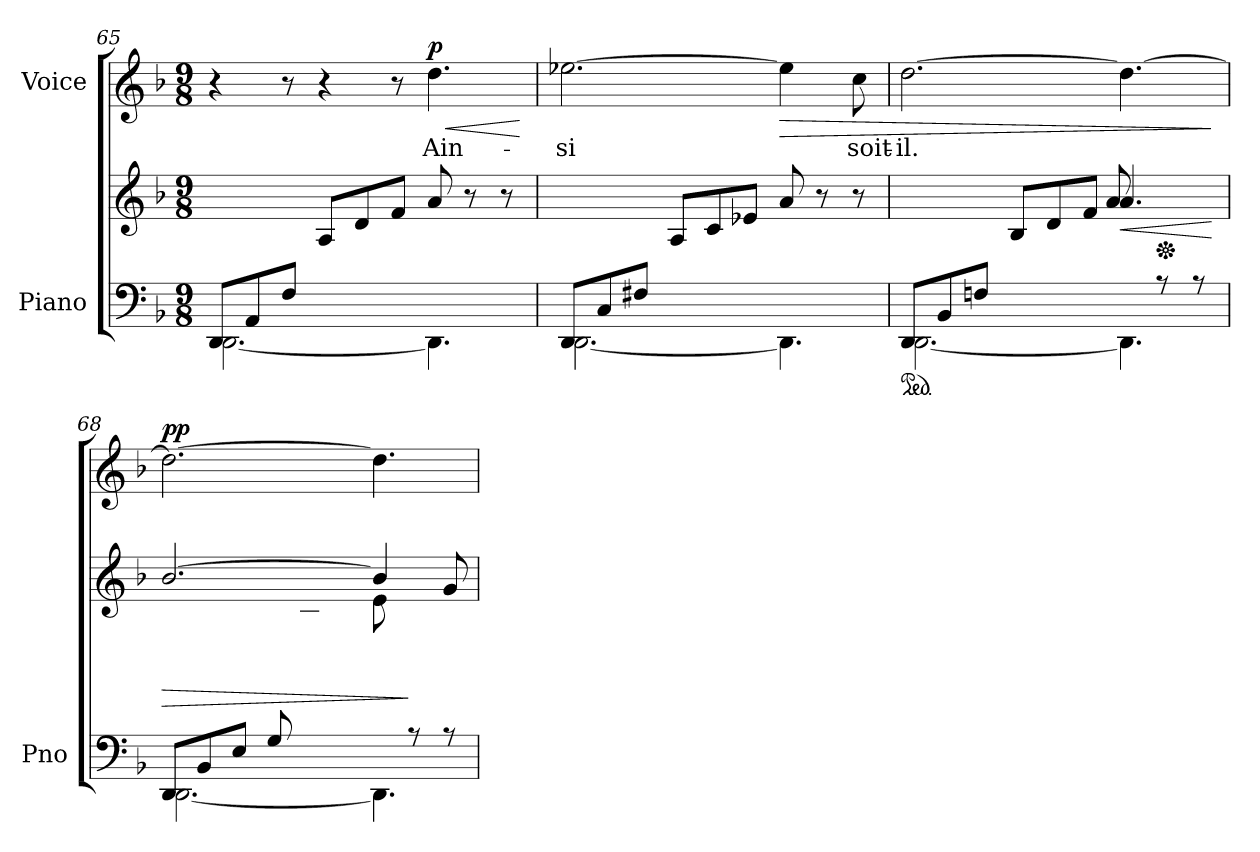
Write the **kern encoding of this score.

**kern	**kern	**dynam	**kern	**text	**dynam
*part2	*part2	*part2	*part1	*part1	*part1
*staff3	*staff2	*staff2/3	*staff1	*staff1	*staff1
*I"Piano	*	*	*I"Voice	*	*
*I'Pno	*	*	*	*	*
*clefF4	*clefG2	*	*clefG2	*	*
*k[b-]	*k[b-]	*	*k[b-]	*	*
*M9/8	*M9/8	*	*M9/8	*	*
=65	=65	=65	=65	=65	=65
*^	*	*	*	*	*
8DD/L	(>[2.DD\	4.ryy	.	4r	.	.
8AA/	.	.	.	.	.	.
8F/J	.	.	.	8r	.	.
4.ryy	.	8A/L	.	4r	.	.
.	.	8d/	.	.	.	.
.	.	8f/J	.	8r	.	.
!	!	!	!	!	!	!LO:HP:b
!	!	!	!	!	!	!LO:DY:n=1:a
4ryy	4.DD\]	8a/	.	4.dd\	Ain-	< p
.	.	8r	.	.	.	.
8ryy	.	8r	.	.	.	.
*v	*v	*	*	*	*	*
.	.	.	.	.	[
=66	=66	=66	=66	=66	=66
*^	*	*	*	*	*
8DD/L	(>[2.DD\	4.ryy	.	[2.ee-X\	-si	.
8C/	.	.	.	.	.	.
8F#X/J	.	.	.	.	.	.
4.ryy	.	8A/L	.	.	.	.
.	.	8c/	.	.	.	.
.	.	8e-X/J	.	.	.	.
!	!	!	!	!	!	!LO:HP:b
4ryy	4.DD\]	8a/)	.	4ee-\]	.	>
.	.	8r	.	.	.	.
8ryy	.	8r	.	8cc\	soit-	.
=67	=67	=67	=67	=67	=67	=67
*ped	*	*	*	*	*	*
*	*	*^	*	*	*	*
8DD/L	[2.DD\	4.ryy	2.ryy	.	[2.dd\	-il.	.
8BB-/	.	.	.	.	.	.	.
8Fn/J	.	.	.	.	.	.	.
4.ryy	.	8B-/L	.	.	.	.	.
.	.	8d/	.	.	.	.	.
.	.	8f/J	.	.	.	.	.
!	!	!	!	!LO:HP:b	!	!	!
8ryy	4.DD\]	4.a/)	8a/	<	4.dd\_	.	.
*	*	*Xped	*	*	*	*	*
8r	.	.	4ryy	.	.	.	.
8r	.	.	.	.	.	.	.
*v	*v	*	*	*	*	*	*
*	*v	*v	*	*	*	*
.	.	[	.	.	]
=68	=68	=68	=68	=68	=68
*^	*	*	*	*	*
!	!	!	!LO:HP:b	!	!	!LO:DY:a
*	*	*^	*	*	*	*
*	*	*	*^	*	*	*	*
8DD/L	[2.DD\	[2.b-/	2.ryy	2ryy	>	2.dd\_	.	pp
8BB-/	.	.	.	.	.	.	.	.
8E/J	.	.	.	.	.	.	.	.
8G/L	.	.	.	.	.	.	.	.
4ryy	.	.	.	8B-\	.	.	.	.
.	.	.	.	8d\J	.	.	.	.
8ryy	4.DD\]	4b-/]	8e\	4.ryy	.	4.dd\]	.	.
8r	.	.	4ryy	.	]	.	.	.
8r	.	8g/	.	.	.	.	.	.
*v	*v	*	*	*	*	*	*	*
*	*v	*v	*v	*	*	*	*
=	=	=	=	=	=
*-	*-	*-	*-	*-	*-
